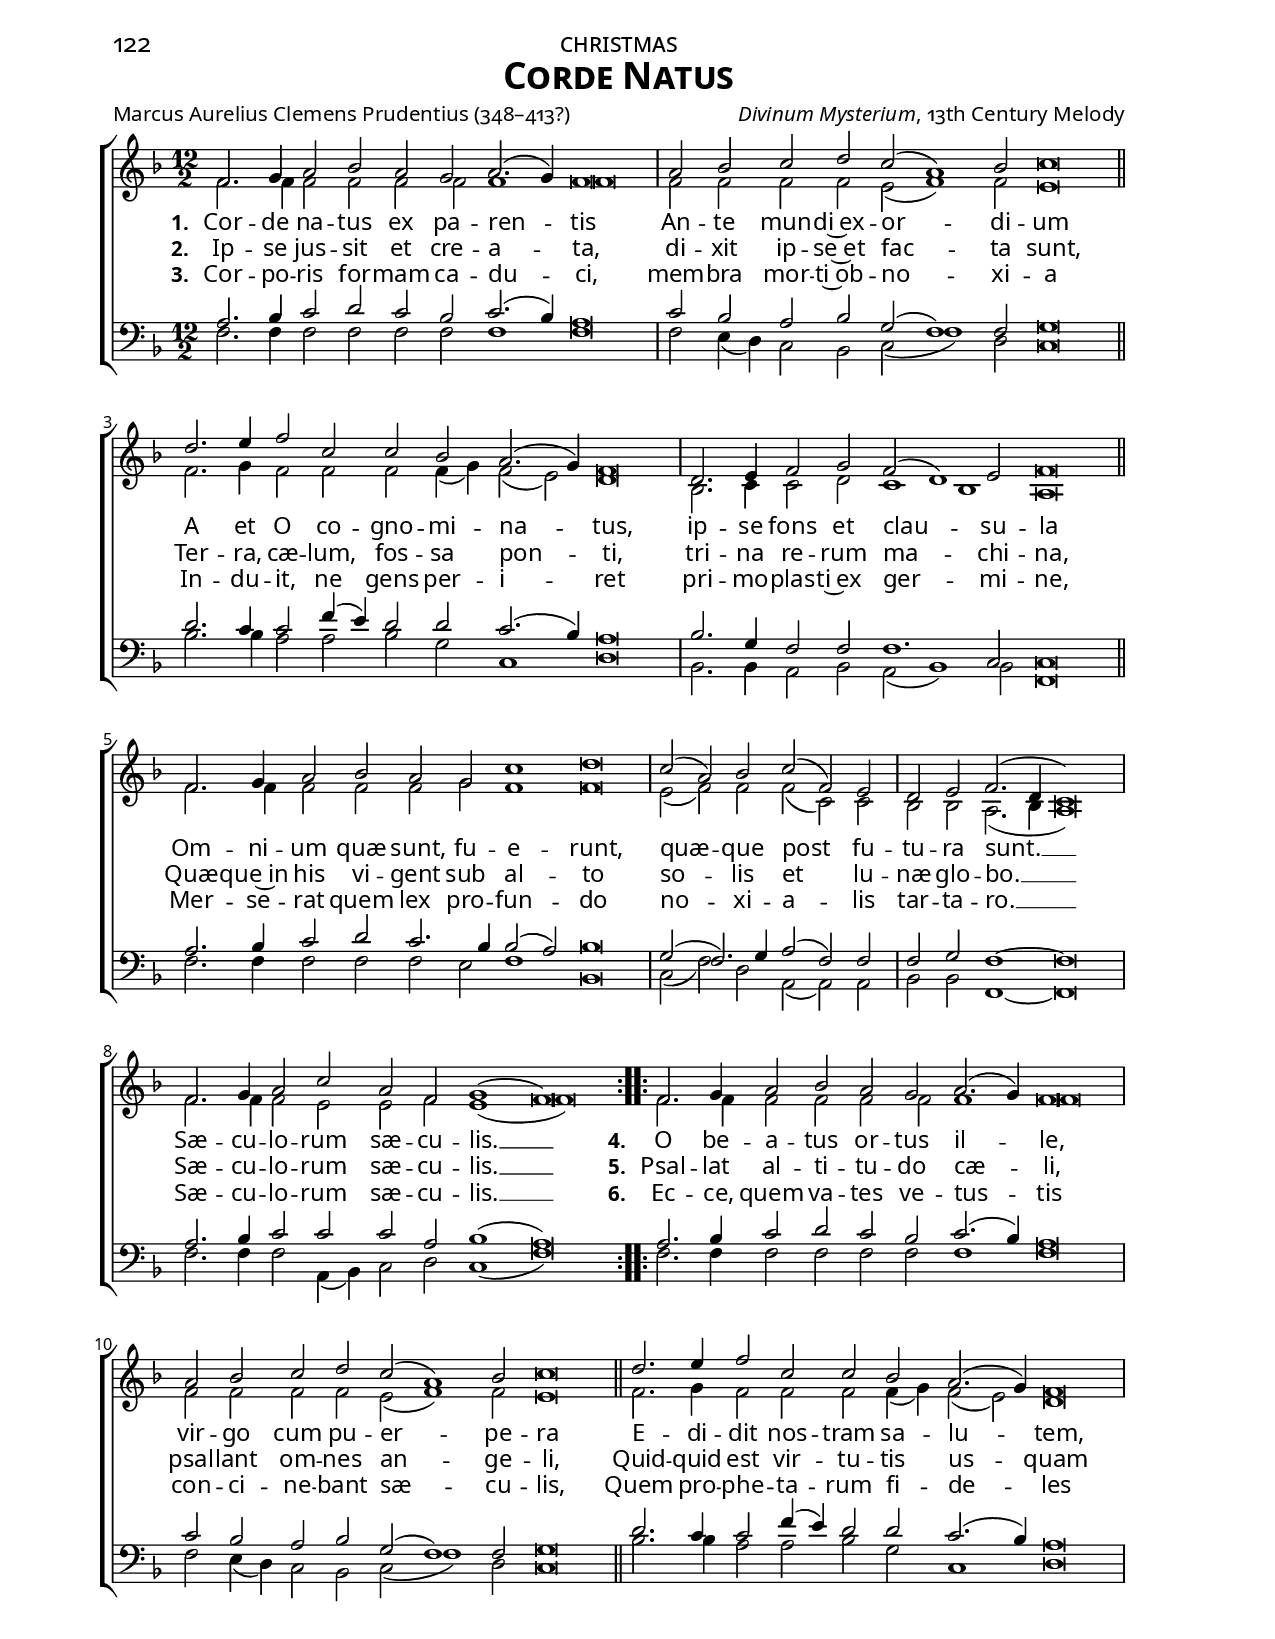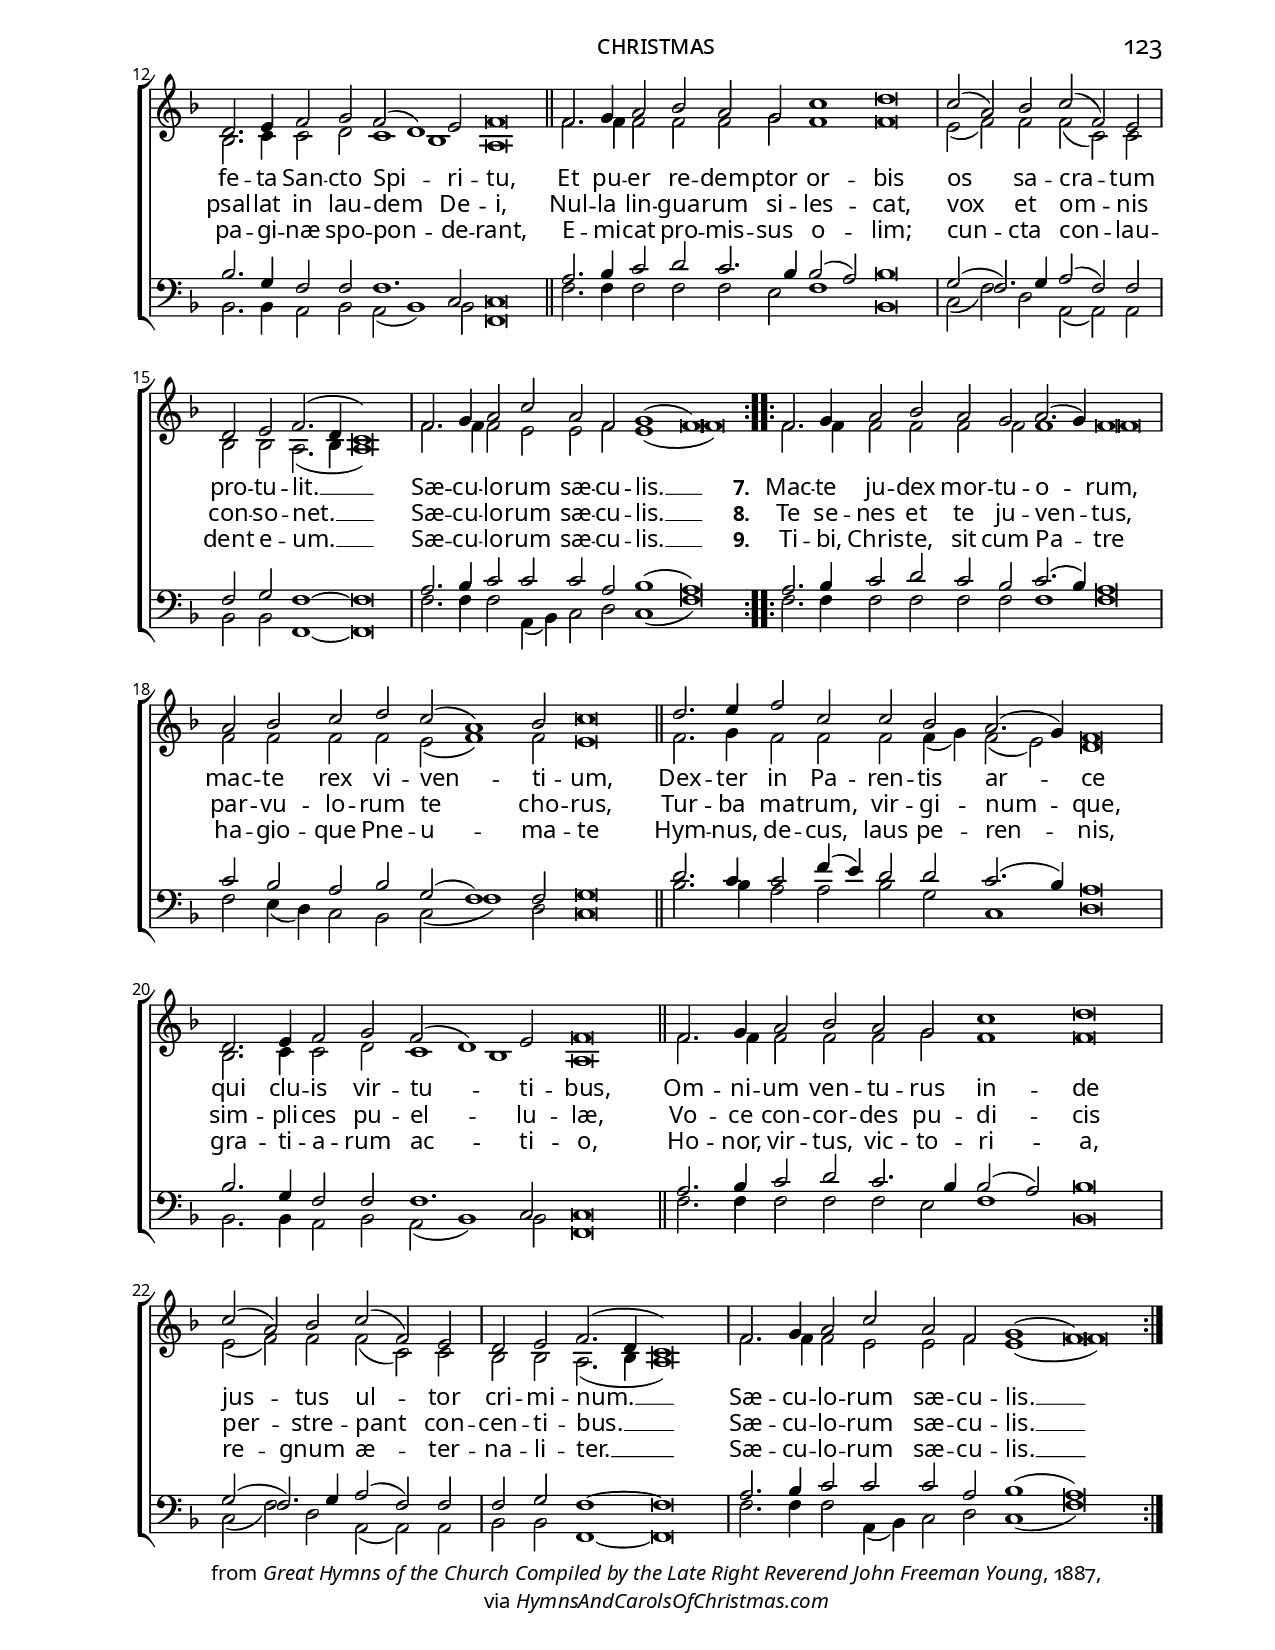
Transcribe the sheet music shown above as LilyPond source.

\version "2.14.2"
\include "util.ly"
\header {
  title = \markup{\override #'(font-name . "Garamond Premier Pro Semibold"){ \abs-fontsize #18 \smallCapsOldStyle"Corde Natus"}}
  poet = \markup\oldStyleNum"Marcus Aurelius Clemens Prudentius (348–413?)"
  composer = \markup\concat{\italic"Divinum Mysterium" \oldStyleNum", 13th Century Melody"}
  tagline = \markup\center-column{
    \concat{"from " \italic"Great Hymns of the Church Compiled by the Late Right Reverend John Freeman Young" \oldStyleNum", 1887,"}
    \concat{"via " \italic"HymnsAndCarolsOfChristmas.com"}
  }
}
\paper {
  %print-all-headers = ##t
  paper-height = 11\in
  paper-width = 8.5\in
  indent = 0\in
  %system-system-spacing = #'((basic-distance . 10) (padding . 0))
  system-system-spacing =
    #'((basic-distance . 0)
       (minimum-distance . 0)
       (padding . -5)
       (stretchability . 100))
  ragged-last-bottom = ##f
  ragged-bottom = ##f
  two-sided = ##t
  inner-margin = 1\in
  outer-margin = 0.75\in
  top-margin = 0.26\in
  bottom-margin = 0.25\in
  first-page-number = #122
  print-first-page-number = ##t
  headerLine = \markup{\override #'(font-name . "Garamond Premier Pro") \smallCapsOldStyle"christmas"}
  oddHeaderMarkup = \markup\fill-line{
     \override #'(font-name . "Garamond Premier Pro")\abs-fontsize #12.5
     \combine 
        \fill-line{"" \on-the-fly #print-page-number-check-first
        \oldStylePageNum""
        }
        \fill-line{\headerLine}
  }
  evenHeaderMarkup = \markup {
     \override #'(font-name . "Garamond Premier Pro")\abs-fontsize #12.5
     \combine
        \on-the-fly #print-page-number-check-first
        \oldStylePageNum""
        \fill-line{\headerLine}
  }
}
#(set-global-staff-size 18) \paper{ #(define fonts (make-pango-font-tree "Garamond Premier Pro" "Garamond Premier Pro" "Garamond Premier Pro" (/ 18 20))) }
%6.14 #(set-global-staff-size 14) \paper{ #(define fonts (make-pango-font-tree "Garamond Premier Pro" "Garamond Premier Pro" "Garamond Premier Pro" (/ 14 20))) }
%6x9 #(set-global-staff-size 14.5) \paper{ #(define fonts (make-pango-font-tree "Garamond Premier Pro" "Garamond Premier Pro" "Garamond Premier Pro" (/ 14.5 20))) }
global = {
  \key f \major
  \time 12/2
  \autoBeamOff
  \override DynamicLineSpanner #'staff-padding = #0.0
  \override DynamicLineSpanner #'Y-extent = #'(-1 . 1)
}

sopMusic = \relative c' {
  \repeat volta 3 {
    f2. g4 a2 bes a g a2.( g4) f\breve |
    a2 bes c d c( a1) bes2 c\breve \bar "||"
    
    d2. e4 f2 c c bes a2.( g4) f\breve |
    d2. e4 f2 g f( d1) e2 f\breve \bar "||"
    
    f2. g4 a2 bes a g c1 d\breve |
    \partial 2*6 c2( a) bes c( f,) e |
    
    \partial 2*8 d2 e f2.( d4 c\breve) |
    f2. g4 a2 c a f g1( f\breve)
  }
}
sopWords = \lyricmode {
  
}

altoMusic = \relative c' {
  f2. f4 f2 f f f f1 f\breve |
  f2 f f f e( f1) f2 e\breve \bar "||"
  
  f2. g4 f2 f f f4( g) f2( e) d\breve |
  bes2. c4 c2 d c1 bes a\breve \bar "||"
  
  f'2. f4 f2 f f g f1 f\breve |
  e2( f) f f( c) c |
  
  bes2 bes a2.( bes4 a\breve) |
  f'2. f4 f2 e e f e1( f\breve)
}
altoWords = \lyricmode {
  \dropLyricsIX
  \set associatedVoice = "sopranos"
  \set stanza = #"1. "
  Cor -- de na -- tus ex pa -- ren -- tis
  An -- te mun -- di~ex -- or -- di -- um
  A et O co -- gno -- mi -- na -- tus,
  ip -- se fons et clau -- su -- la
  Om -- ni -- um quæ sunt, fu -- e -- runt,
  quæ -- que post fu -- tu -- ra sunt. __
  Sæ -- cu -- lo -- rum sæ -- cu -- lis. __
  
  \set stanza = #"4. "
  O be -- a -- tus or -- tus il -- le,
  vir -- go cum pu -- er -- pe -- ra
  E -- di -- dit nos -- tram sa -- lu -- tem,
  fe -- ta San -- cto Spi -- ri -- tu,
  Et pu -- er re -- dem -- ptor or -- bis
  os sa -- cra -- tum pro -- tu -- lit. __
  Sæ -- cu -- lo -- rum sæ -- cu -- lis. __
  
  
  \set stanza = #"7. "
  Mac -- te ju -- dex mor -- tu -- o -- rum,
  mac -- te rex vi -- ven -- ti -- um,
  Dex -- ter in Pa -- ren -- tis ar -- ce
  qui clu -- is vir -- tu -- ti -- bus,
  Om -- ni -- um ven -- tu -- rus in -- de
  jus -- tus ul -- tor cri -- mi -- num. __
  Sæ -- cu -- lo -- rum sæ -- cu -- lis. __
}
altoWordsII = \lyricmode {
  \dropLyricsIX
%\markup\italic
  \set associatedVoice = "sopranos"
  \set stanza = #"2. "
  Ip -- se jus -- sit et cre -- a -- ta,
  di -- xit ip -- se~et fac -- ta sunt,
  Ter -- ra, cæ -- lum, fos -- sa pon -- ti,
  tri -- na re -- rum ma -- chi -- na,
  Quæ -- que~in his vi -- gent sub al -- to
  so -- lis et lu -- næ glo -- bo. __
  Sæ -- cu -- lo -- rum sæ -- cu -- lis. __
  
  \set stanza = #"5. "
  Psal -- lat al -- ti -- tu -- do cæ -- li,
  psal -- lant om -- nes an -- ge -- li,
  Quid -- quid est vir -- tu -- tis us -- quam
  psal -- lat in lau -- dem De -- i,
  Nul -- la lin -- gua -- rum si -- les -- cat,
  vox et om -- nis con -- so -- net. __
  Sæ -- cu -- lo -- rum sæ -- cu -- lis. __
  
  \set stanza = #"8. "
  Te se -- nes et te ju -- ven -- tus,
  par -- vu -- lo -- rum te cho -- rus,
  Tur -- ba ma -- trum, vir -- gi -- num -- que,
  sim -- pli -- ces pu -- el -- lu -- læ,
  Vo -- ce con -- cor -- des pu -- di -- cis
  per -- stre -- pant con -- cen -- ti -- bus. __
  Sæ -- cu -- lo -- rum sæ -- cu -- lis. __
}
altoWordsIII = \lyricmode {
  \dropLyricsIX
  \set associatedVoice = "sopranos"
  \set stanza = #"3. "
  Cor -- po -- ris for -- mam ca -- du -- ci,
  mem -- bra mor -- ti~ob -- no -- xi -- a
  In -- du -- it, ne gens per -- i -- ret
  pri -- mo -- plas -- ti~ex ger -- mi -- ne,
  Mer -- se -- rat quem lex pro -- fun -- do
  no -- xi -- a -- lis tar -- ta -- ro. __
  Sæ -- cu -- lo -- rum sæ -- cu -- lis. __
  
  
  \set stanza = #"6. "
  Ec -- ce, quem va -- tes ve -- tus -- tis
  con -- ci -- ne -- bant sæ -- cu -- lis,
  Quem pro -- phe -- ta -- rum fi -- de -- les
  pa -- gi -- næ spo -- pon -- de -- rant,
  E -- mi -- cat pro -- mis -- sus o -- lim;
  cun -- cta con -- lau -- dent e -- um. __
  Sæ -- cu -- lo -- rum sæ -- cu -- lis. __
  
  \set stanza = #"9. "
  Ti -- bi, Chris -- te, sit cum Pa -- tre
  ha -- gio -- que Pne -- u -- ma -- te
  Hym -- nus, de -- cus, laus pe -- ren -- nis,
  gra -- ti -- a -- rum ac -- ti -- o,
  Ho -- nor, vir -- tus, vic -- to -- ri -- a,
  re -- gnum æ -- ter -- na -- li -- ter. __
  Sæ -- cu -- lo -- rum sæ -- cu -- lis. __
}
altoWordsIV = \lyricmode {
  \set associatedVoice = "sopranos"
}
altoWordsV = \lyricmode {
  \set associatedVoice = "sopranos"
}
altoWordsVI = \lyricmode {
  \set associatedVoice = "sopranos"
}
altoWordsVII = \lyricmode {
  \set associatedVoice = "sopranos"
}
altoWordsVIII = \lyricmode {
  \set associatedVoice = "sopranos"
}
altoWordsIX = \lyricmode {
  \set associatedVoice = "sopranos"
}
tenorMusic = \relative c' {
  a2. bes4 c2 d c bes c2.( bes4) a\breve |
  c2 bes a bes g( f1) f2 g\breve \bar "||"
  
  d'2. c4 c2 f4( e) d2 d c2.( bes4) a\breve |
  bes2. g4 f2 f f1. c2 c\breve \bar "||"
  
  a'2. bes4 c2 d c2. bes4 bes2( a) bes\breve |
  g2( f2.) g4 a2( f) f |
  
  f2 g f1~f\breve |
  a2. bes4 c2 c c a bes1( a\breve)
}
tenorWords = \lyricmode {

}

bassMusic = \relative c {
  f2. f4 f2 f f f f1 f\breve |
  f2 e4( d) c2 bes c( f1) d2 c\breve \bar "||"
  
  bes'2. bes4 a2 a bes g c,1 d\breve |
  bes2. bes4 a2 bes a( bes1) bes2 f\breve \bar "||"
  
  f'2. f4 f2 f f e f1 bes,\breve |
  c2( f) d a( a) a |
  
  bes2 bes f1~ f\breve |
  f'2. f4 f2 a,4( bes) c2 d c1( f\breve)
}
bassWords = \lyricmode {

}

pianoRH = \relative c' {
  
}
pianoLH = \relative c' {
  
}

\score {
  <<
   \new ChoirStaff <<
    \new Staff = women <<
      \new Voice = "sopranos" { \voiceOne << \global \repeat unfold3\sopMusic >> }
      \new Voice = "altos" { \voiceTwo << \global \repeat unfold3\altoMusic >> }
    >>
    \new Lyrics \with { alignAboveContext = #"women" \override VerticalAxisGroup #'nonstaff-relatedstaff-spacing = #'((basic-distance . 1))} \lyricsto "sopranos" \sopWords
    \new Lyrics = "altosIX"  \with { alignBelowContext = #"women" } \lyricsto "altos" \altoWordsIX
    \new Lyrics = "altosVIII"  \with { alignBelowContext = #"women" } \lyricsto "altos" \altoWordsVIII
    \new Lyrics = "altosVII"  \with { alignBelowContext = #"women" } \lyricsto "altos" \altoWordsVII
    \new Lyrics = "altosVI"  \with { alignBelowContext = #"women" } \lyricsto "altos" \altoWordsVI
    \new Lyrics = "altosV"  \with { alignBelowContext = #"women" } \lyricsto "altos" \altoWordsV
    \new Lyrics = "altosIV"  \with { alignBelowContext = #"women" } \lyricsto "altos" \altoWordsIV
    \new Lyrics = "altosIII"  \with { alignBelowContext = #"women" } \lyricsto "altos" \altoWordsIII
    \new Lyrics = "altosII"  \with { alignBelowContext = #"women" } \lyricsto "altos" \altoWordsII
    \new Lyrics = "altos"  \with { alignBelowContext = #"women" \override VerticalAxisGroup #'nonstaff-relatedstaff-spacing = #'((padding . -0.5))} \lyricsto "altos" \altoWords
   \new Staff = men <<
      \clef bass
      \new Voice = "tenors" { \voiceOne << \global \repeat unfold3\tenorMusic >> }
      \new Voice = "basses" { \voiceTwo << \global \repeat unfold3\bassMusic >> }
    >>
    \new Lyrics \with { alignAboveContext = #"men" \override VerticalAxisGroup #'nonstaff-relatedstaff-spacing = #'((basic-distance . 1)) } \lyricsto "tenors" \tenorWords
    \new Lyrics \with { alignBelowContext = #"men" \override VerticalAxisGroup #'nonstaff-relatedstaff-spacing = #'((basic-distance . 1)) } \lyricsto "basses" \bassWords
  >>
%    \new PianoStaff << \new Staff { \new Voice { \pianoRH } } \new Staff { \clef "bass" \pianoLH } >>
  >>
  \layout {
  \context {
    \Lyrics
    \override LyricText #'font-size = #1.3
  }
%6.14 \context {\Lyrics \override LyricText #'font-size = #0.5 }
    \context {
      \Score
      %\override SpacingSpanner #'base-shortest-duration = #(ly:make-moment 1 8)
      %\override SpacingSpanner #'common-shortest-duration = #(ly:make-moment 1 4)
    }
    \context {
      % Remove all empty staves
      % \Staff \RemoveEmptyStaves \override VerticalAxisGroup #'remove-first = ##t
    }
    \context {
      \Lyrics
      \override LyricText #'X-offset = #center-on-word
    }
  }
}

